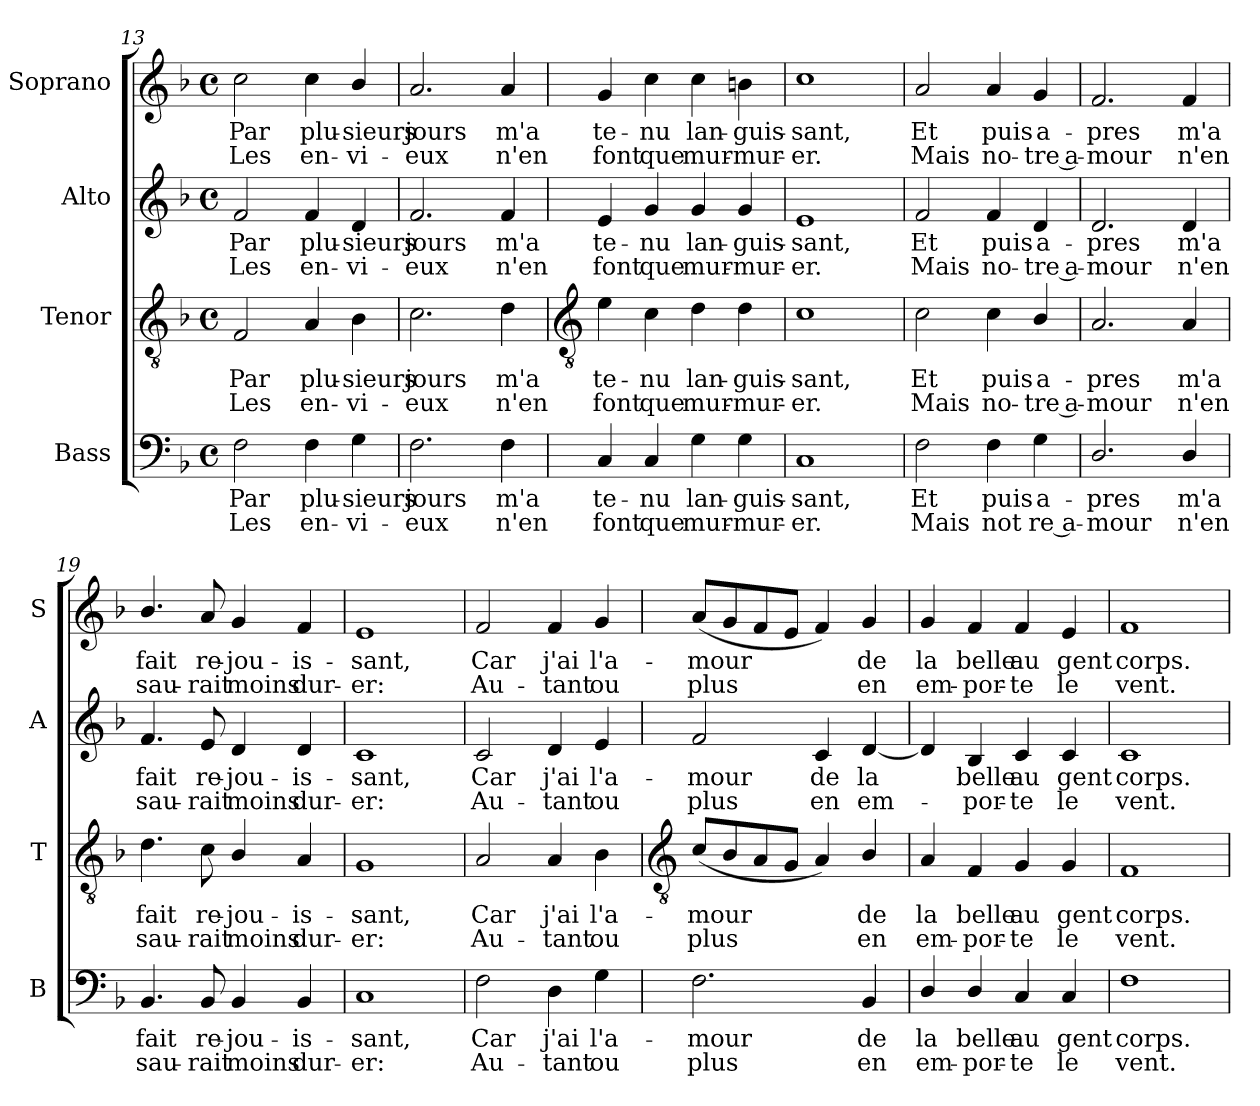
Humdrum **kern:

**kern	**text	**text	**kern	**text	**text	**kern	**text	**text	**kern	**text	**text
*part4	*part4	*part4	*part3	*part3	*part3	*part2	*part2	*part2	*part1	*part1	*part1
*staff4	*staff4	*staff4	*staff3	*staff3	*staff3	*staff2	*staff2	*staff2	*staff1	*staff1	*staff1
*I"Bass	*	*	*I"Tenor	*	*	*I"Alto	*	*	*I"Soprano	*	*
*I'B	*	*	*I'T	*	*	*I'A	*	*	*I'S	*	*
*clefF4	*	*	*clefGv2	*	*	*clefG2	*	*	*clefG2	*	*
*k[b-]	*	*	*k[b-]	*	*	*k[b-]	*	*	*k[b-]	*	*
*F:	*	*	*F:	*	*	*F:	*	*	*F:	*	*
*M4/4	*	*	*M4/4	*	*	*M4/4	*	*	*M4/4	*	*
*met(c)	*	*	*met(c)	*	*	*met(c)	*	*	*met(c)	*	*
=13	=13	=13	=13	=13	=13	=13	=13	=13	=13	=13	=13
!	!LO:LY:b	!LO:LY:b	!	!LO:LY:b	!LO:LY:b	!	!LO:LY:b	!LO:LY:b	!	!LO:LY:b	!LO:LY:b
2F	Par	Les	2F	Par	Les	2f	Par	Les	2cc	Par	Les
!	!LO:LY:b	!LO:LY:b	!	!LO:LY:b	!LO:LY:b	!	!LO:LY:b	!LO:LY:b	!	!LO:LY:b	!LO:LY:b
4F	plu-	-en-	4A	plu-	-en-	4f	plu-	-en-	4cc	plu-	-en-
!	!LO:LY:b	!LO:LY:b	!	!LO:LY:b	!LO:LY:b	!	!LO:LY:b	!LO:LY:b	!	!LO:LY:b	!LO:LY:b
4G	-sieurs	vi-	4B-	-sieurs	vi-	4d	-sieurs	vi-	4b-/	-sieurs	vi-
=14	=14	=14	=14	=14	=14	=14	=14	=14	=14	=14	=14
!	!LO:LY:b	!LO:LY:b	!	!LO:LY:b	!LO:LY:b	!	!LO:LY:b	!LO:LY:b	!	!LO:LY:b	!LO:LY:b
2.F	-jours	eux	2.c	-jours	eux	2.f	-jours	eux	2.a	-jours	eux
!	!LO:LY:b	!LO:LY:b	!	!LO:LY:b	!LO:LY:b	!	!LO:LY:b	!LO:LY:b	!	!LO:LY:b	!LO:LY:b
4F	m'a	n'en	4d	m'a	n'en	4f	m'a	n'en	4a	m'a	n'en
!!LO:LB:g=z
=15	=15	=15	=15	=15	=15	=15	=15	=15	=15	=15	=15
*	*	*	*clefGv2	*	*	*	*	*	*	*	*
!	!LO:LY:b	!LO:LY:b	!	!LO:LY:b	!LO:LY:b	!	!LO:LY:b	!LO:LY:b	!	!LO:LY:b	!LO:LY:b
4C	te-	-font	4e	te-	-font	4e	te-	-font	4g	te-	-font
!	!LO:LY:b	!LO:LY:b	!	!LO:LY:b	!LO:LY:b	!	!LO:LY:b	!LO:LY:b	!	!LO:LY:b	!LO:LY:b
4C	nu	que	4c	nu	que	4g	nu	que	4cc	nu	que
!	!LO:LY:b	!LO:LY:b	!	!LO:LY:b	!LO:LY:b	!	!LO:LY:b	!LO:LY:b	!	!LO:LY:b	!LO:LY:b
4G	lan-	-mur-	4d	lan-	-mur-	4g	lan-	-mur-	4cc	lan-	-mur-
!	!LO:LY:b	!LO:LY:b	!	!LO:LY:b	!LO:LY:b	!	!LO:LY:b	!LO:LY:b	!	!LO:LY:b	!LO:LY:b
4G	-guis-	-mur-	4d	-guis-	-mur-	4g	-guis-	-mur-	4bn	-guis-	-mur-
=16	=16	=16	=16	=16	=16	=16	=16	=16	=16	=16	=16
!	!LO:LY:b	!LO:LY:b	!	!LO:LY:b	!LO:LY:b	!	!LO:LY:b	!LO:LY:b	!	!LO:LY:b	!LO:LY:b
1C	-sant,	er.	1c	-sant,	er.	1e	-sant,	er.	1cc	-sant,	er.
=17	=17	=17	=17	=17	=17	=17	=17	=17	=17	=17	=17
!	!LO:LY:b	!LO:LY:b	!	!LO:LY:b	!LO:LY:b	!	!LO:LY:b	!LO:LY:b	!	!LO:LY:b	!LO:LY:b
2F	Et	Mais	2c	Et	Mais	2f	Et	Mais	2a	Et	Mais
!	!LO:LY:b	!LO:LY:b	!	!LO:LY:b	!LO:LY:b	!	!LO:LY:b	!LO:LY:b	!	!LO:LY:b	!LO:LY:b
4F	puis	not	4c	puis	no-	4f	puis	no-	4a	puis	no-
!	!LO:LY:b	!LO:LY:b	!	!LO:LY:b	!LO:LY:b	!	!LO:LY:b	!LO:LY:b	!	!LO:LY:b	!LO:LY:b
4G	a-	-re a-	4B-/	-a-	-tre a-	4d	-a-	-tre a-	4g	-a-	-tre a-
=18	=18	=18	=18	=18	=18	=18	=18	=18	=18	=18	=18
!	!LO:LY:b	!LO:LY:b	!	!LO:LY:b	!LO:LY:b	!	!LO:LY:b	!LO:LY:b	!	!LO:LY:b	!LO:LY:b
2.D/	-pres	mour	2.A	-pres	mour	2.d	-pres	mour	2.f	-pres	mour
!	!LO:LY:b	!LO:LY:b	!	!LO:LY:b	!LO:LY:b	!	!LO:LY:b	!LO:LY:b	!	!LO:LY:b	!LO:LY:b
4D/	m'a	n'en	4A	m'a	n'en	4d	m'a	n'en	4f	m'a	n'en
=19	=19	=19	=19	=19	=19	=19	=19	=19	=19	=19	=19
!	!LO:LY:b	!LO:LY:b	!	!LO:LY:b	!LO:LY:b	!	!LO:LY:b	!LO:LY:b	!	!LO:LY:b	!LO:LY:b
4.BB-	fait	sau-	4.d	fait	sau-	4.f	fait	sau-	4.b-/	fait	sau-
!	!LO:LY:b	!LO:LY:b	!	!LO:LY:b	!LO:LY:b	!	!LO:LY:b	!LO:LY:b	!	!LO:LY:b	!LO:LY:b
8BB-	-re-	-rait	8c	-re-	-rait	8e	-re-	-rait	8a	-re-	-rait
!	!LO:LY:b	!LO:LY:b	!	!LO:LY:b	!LO:LY:b	!	!LO:LY:b	!LO:LY:b	!	!LO:LY:b	!LO:LY:b
4BB-	jou-	-moins	4B-/	jou-	-moins	4d	jou-	-moins	4g	jou-	-moins
!	!LO:LY:b	!LO:LY:b	!	!LO:LY:b	!LO:LY:b	!	!LO:LY:b	!LO:LY:b	!	!LO:LY:b	!LO:LY:b
4BB-	is-	-dur-	4A	is-	-dur-	4d	is-	-dur-	4f	is-	-dur-
=20	=20	=20	=20	=20	=20	=20	=20	=20	=20	=20	=20
!	!LO:LY:b	!LO:LY:b	!	!LO:LY:b	!LO:LY:b	!	!LO:LY:b	!LO:LY:b	!	!LO:LY:b	!LO:LY:b
1C	-sant,	er:	1G	-sant,	er:	1c	-sant,	er:	1e	-sant,	er:
=21	=21	=21	=21	=21	=21	=21	=21	=21	=21	=21	=21
!	!LO:LY:b	!LO:LY:b	!	!LO:LY:b	!LO:LY:b	!	!LO:LY:b	!LO:LY:b	!	!LO:LY:b	!LO:LY:b
2F	Car	Au-	2A	Car	Au-	2c	Car	Au-	2f	Car	Au-
!	!LO:LY:b	!LO:LY:b	!	!LO:LY:b	!LO:LY:b	!	!LO:LY:b	!LO:LY:b	!	!LO:LY:b	!LO:LY:b
4D	-j'ai	tant	4A	-j'ai	tant	4d	-j'ai	tant	4f	-j'ai	tant
!	!LO:LY:b	!LO:LY:b	!	!LO:LY:b	!LO:LY:b	!	!LO:LY:b	!LO:LY:b	!	!LO:LY:b	!LO:LY:b
4G	l'a-	-ou	4B-	l'a-	-ou	4e	l'a-	-ou	4g	l'a-	-ou
!!LO:LB:g=z
=22	=22	=22	=22	=22	=22	=22	=22	=22	=22	=22	=22
*	*	*	*clefGv2	*	*	*	*	*	*	*	*
!	!LO:LY:b	!LO:LY:b	!	!LO:LY:b	!LO:LY:b	!	!LO:LY:b	!LO:LY:b	!	!LO:LY:b	!LO:LY:b
2.F	mour	plus	(<8cL	mour	plus	2f	mour	plus	(<8aL	mour	plus
.	.	.	8B-	.	.	.	.	.	8g	.	.
.	.	.	8A	.	.	.	.	.	8f	.	.
.	.	.	8GJ	.	.	.	.	.	8eJ	.	.
!	!	!	!	!	!	!	!LO:LY:b	!LO:LY:b	!	!	!
.	.	.	4A)	.	.	4c	de	en	4f)	.	.
!	!LO:LY:b	!LO:LY:b	!	!LO:LY:b	!LO:LY:b	!	!LO:LY:b	!LO:LY:b	!	!LO:LY:b	!LO:LY:b
4BB-	de	en	4B-/	de	en	[4d	la	em-	4g	de	en
=23	=23	=23	=23	=23	=23	=23	=23	=23	=23	=23	=23
!	!LO:LY:b	!LO:LY:b	!	!LO:LY:b	!LO:LY:b	!	!	!	!	!LO:LY:b	!LO:LY:b
4D/	la	em-	4A	la	em-	4d]	.	.	4g	la	em-
!	!LO:LY:b	!LO:LY:b	!	!LO:LY:b	!LO:LY:b	!	!LO:LY:b	!LO:LY:b	!	!LO:LY:b	!LO:LY:b
4D/	-belle	por-	4F	-belle	por-	4B-	-belle	por-	4f	-belle	por-
!	!LO:LY:b	!LO:LY:b	!	!LO:LY:b	!LO:LY:b	!	!LO:LY:b	!LO:LY:b	!	!LO:LY:b	!LO:LY:b
4C	-au	te	4G	-au	te	4c	-au	te	4f	-au	te
!	!LO:LY:b	!LO:LY:b	!	!LO:LY:b	!LO:LY:b	!	!LO:LY:b	!LO:LY:b	!	!LO:LY:b	!LO:LY:b
4C	gent	le	4G	gent	le	4c	gent	le	4e	gent	le
=24	=24	=24	=24	=24	=24	=24	=24	=24	=24	=24	=24
!	!LO:LY:b	!LO:LY:b	!	!LO:LY:b	!LO:LY:b	!	!LO:LY:b	!LO:LY:b	!	!LO:LY:b	!LO:LY:b
1F	corps.	vent.	1F	corps.	vent.	1c	corps.	vent.	1f	corps.	vent.
=	=	=	=	=	=	=	=	=	=	=	=
*-	*-	*-	*-	*-	*-	*-	*-	*-	*-	*-	*-
